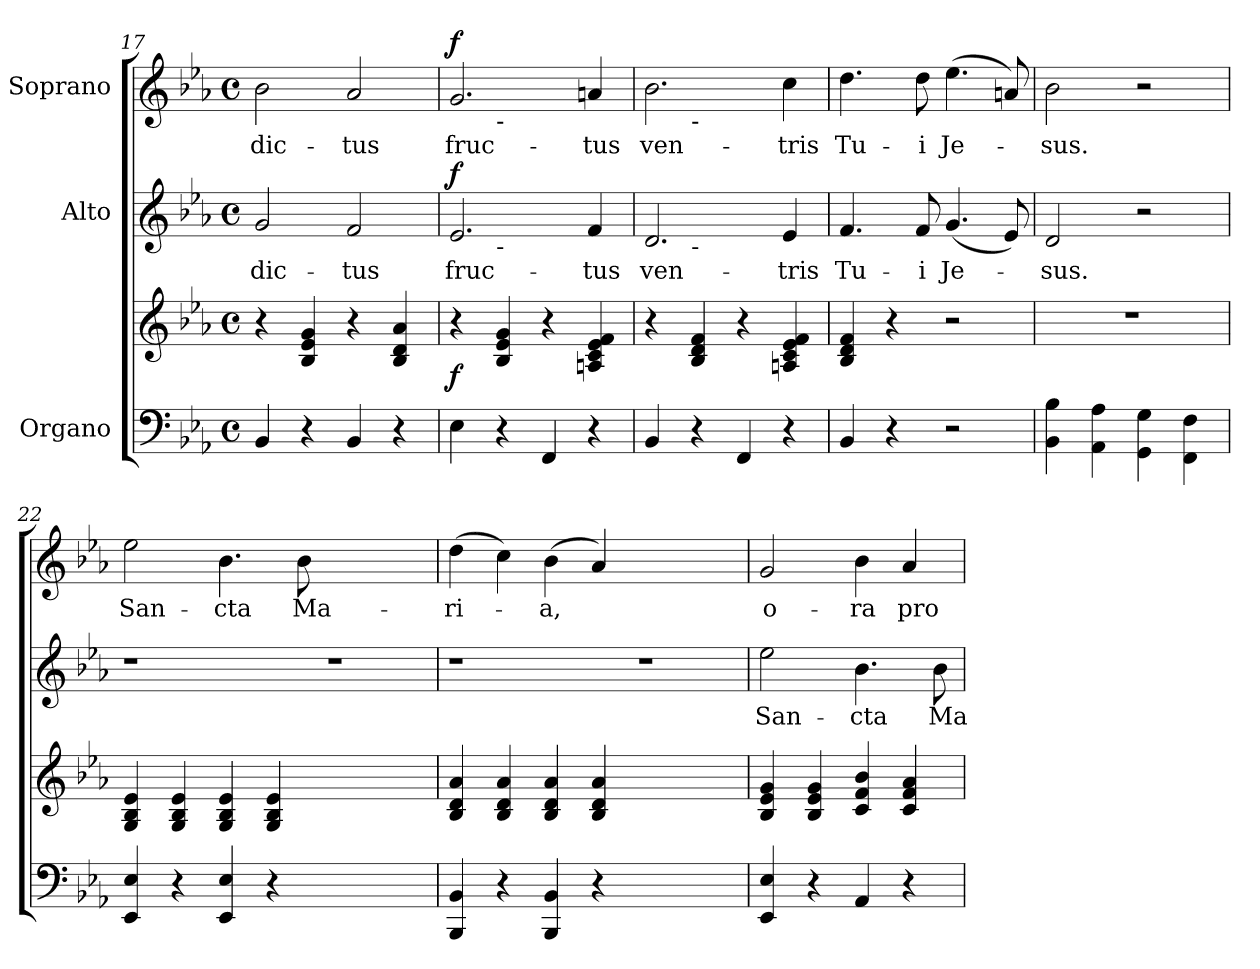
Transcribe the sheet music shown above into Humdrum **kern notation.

**kern	**kern	**dynam	**kern	**text	**dynam	**kern	**text	**dynam
*part3	*part3	*part3	*part2	*part2	*part2	*part1	*part1	*part1
*staff4	*staff3	*staff3/4	*staff2	*staff2	*staff2	*staff1	*staff1	*staff1
*I"Organo	*	*	*I"Alto	*	*	*I"Soprano	*	*
*clefF4	*clefG2	*	*clefG2	*	*	*clefG2	*	*
*k[b-e-a-]	*k[b-e-a-]	*	*k[b-e-a-]	*	*	*k[b-e-a-]	*	*
*E-:	*E-:	*	*E-:	*	*	*E-:	*	*
*M4/4	*M4/4	*	*M4/4	*	*	*M4/4	*	*
*met(c)	*met(c)	*	*met(c)	*	*	*met(c)	*	*
=17	=17	=17	=17	=17	=17	=17	=17	=17
!	!	!	!	!LO:LY:b:color=#000000	!	!	!	!
!	!	!	!	!	!	!	!LO:LY:b:color=#000000	!
4BB-i/	4r	.	2gi/	-dic-	.	2b-i\	-dic-	.
4r	4B-i/ 4e-i 4gi	.	.	.	.	.	.	.
!	!	!	!	!LO:LY:b:color=#000000	!	!	!	!
!	!	!	!	!	!	!	!LO:LY:b:color=#000000	!
4BB-i/	4r	.	2fi/	-tus	.	2a-i/	-tus	.
4r	4B-i/ 4di 4a-i	.	.	.	.	.	.	.
!!LO:PB:g=z
=18	=18	=18	=18	=18	=18	=18	=18	=18
!	!	!	!	!LO:LY:b:color=#000000	!	!	!	!
!	!	!	!	!	!	!	!LO:LY:b:color=#000000	!
*	*	*	*^	*	*	*^	*	*
4E-i\	4r	f	2.e-i/	4ryy	fruc-	f	2.gi/	4ryy	fruc-	f
!	!	!	!	!	!	!	!	!LO:TX:b:t=-	!	!
!	!	!	!	!LO:TX:b:t=-	!	!	!	!	!	!
4r	4B-i/ 4e-i 4gi	.	.	2.ryy	.	.	.	2.ryy	.	.
4FFi/	4r	.	.	.	.	.	.	.	.	.
!	!	!	!	!	!LO:LY:b:color=#000000	!	!	!	!	!
!	!	!	!	!	!	!	!	!	!LO:LY:b:color=#000000	!
4r	4Ani/ 4ci 4e-i 4fi	.	4fi/	.	-tus	.	4ani/	.	-tus	.
=19	=19	=19	=19	=19	=19	=19	=19	=19	=19	=19
!	!	!	!	!	!LO:LY:b:color=#000000	!	!	!	!	!
!	!	!	!	!	!	!	!	!	!LO:LY:b:color=#000000	!
4BB-i/	4r	.	2.di/	4ryy	ven-	.	2.b-i\	4ryy	ven-	.
!	!	!	!	!	!	!	!	!LO:TX:b:t=-	!	!
!	!	!	!	!LO:TX:b:t=-	!	!	!	!	!	!
4r	4B-i/ 4di 4fi	.	.	2.ryy	.	.	.	2.ryy	.	.
4FFi/	4r	.	.	.	.	.	.	.	.	.
!	!	!	!	!	!LO:LY:b:color=#000000	!	!	!	!	!
!	!	!	!	!	!	!	!	!	!LO:LY:b:color=#000000	!
4r	4Ani/ 4ci 4e-i 4fi	.	4e-i/	.	-tris	.	4cci\	.	-tris	.
*	*	*	*v	*v	*	*	*	*	*	*
*	*	*	*	*	*	*v	*v	*	*
=20	=20	=20	=20	=20	=20	=20	=20	=20
*	*	*	*^	*	*	*^	*	*
!	!	!	!	!	!LO:LY:b:color=#000000	!	!	!	!	!
*	*	*	*v	*v	*	*	*	*	*	*
*	*	*	*	*	*	*v	*v	*	*
*	*	*	*^	*	*	*^	*	*
!	!	!	!	!	!	!	!	!	!LO:LY:b:color=#000000	!
*	*	*	*v	*v	*	*	*	*	*	*
*	*	*	*	*	*	*v	*v	*	*
4BB-i/	4B-i/ 4di 4fi	.	4.fi/	Tu-	.	4.ddi\	Tu-	.
4r	4r	.	.	.	.	.	.	.
!	!	!	!	!LO:LY:b:color=#000000	!	!	!	!
!	!	!	!	!	!	!	!LO:LY:b:color=#000000	!
.	.	.	8fi/	-i	.	8ddi\	-i	.
!	!	!	!	!LO:LY:b:color=#000000	!	!	!	!
!	!	!	!	!	!	!	!LO:LY:b:color=#000000	!
2r	2r	.	(4.gi/	Je-	.	(4.ee-i\	Je-	.
.	.	.	8e-i/)	.	.	8ani/)	.	.
=21	=21	=21	=21	=21	=21	=21	=21	=21
!	!	!	!	!LO:LY:b:color=#000000	!	!	!	!
!	!	!	!	!	!	!	!LO:LY:b:color=#000000	!
4BB-i\ 4B-i	1r	.	2di/	-sus.	.	2b-i\	-sus.	.
4AA-i\ 4A-i	.	.	.	.	.	.	.	.
4GGi\ 4Gi	.	.	2r	.	.	2r	.	.
4FFi\ 4Fi	.	.	.	.	.	.	.	.
=22	=22	=22	=22	=22	=22	=22	=22	=22
!	!	!	!	!	!	!	!LO:LY:b:color=#000000	!
4EE-i/ 4E-i	4Gi/ 4B-i 4e-i	.	1r	.	.	2ee-i\	San-	.
4r	4Gi/ 4B-i 4e-i	.	.	.	.	.	.	.
!	!	!	!	!	!	!	!LO:LY:b:color=#000000	!
4EE-i/ 4E-i	4Gi/ 4B-i 4e-i	.	.	.	.	4.b-i\	-cta	.
4r	4Gi/ 4B-i 4e-i	.	.	.	.	.	.	.
!	!	!	!	!	!	!	!LO:LY:b:color=#000000	!
.	.	.	.	.	.	8b-i\	Ma-	.
1ryy	1ryy	.	1r	.	.	1ryy	.	.
=23	=23	=23	=23	=23	=23	=23	=23	=23
!	!	!	!	!	!	!	!LO:LY:b:color=#000000	!
4BBB-i/ 4BB-i	4B-i/ 4di 4a-i	.	1r	.	.	(4ddi\	-ri-	.
4r	4B-i/ 4di 4a-i	.	.	.	.	4cci\)	.	.
!	!	!	!	!	!	!	!LO:LY:b:color=#000000	!
4BBB-i/ 4BB-i	4B-i/ 4di 4a-i	.	.	.	.	(4b-i\	-a,	.
4r	4B-i/ 4di 4a-i	.	.	.	.	4a-i/)	.	.
1ryy	1ryy	.	1r	.	.	1ryy	.	.
!!LO:LB:g=z
=24	=24	=24	=24	=24	=24	=24	=24	=24
!	!	!	!	!LO:LY:b:color=#000000	!	!	!	!
!	!	!	!	!	!	!	!LO:LY:b:color=#000000	!
4EE-i/ 4E-i	4B-i/ 4e-i 4gi	.	2ee-i\	San-	.	2gi/	o-	.
4r	4B-i/ 4e-i 4gi	.	.	.	.	.	.	.
!	!	!	!	!LO:LY:b:color=#000000	!	!	!	!
!	!	!	!	!	!	!	!LO:LY:b:color=#000000	!
4AA-i/	4ci/ 4fi 4b-i	.	4.b-i\	-cta	.	4b-i\	-ra	.
!	!	!	!	!	!	!	!LO:LY:b:color=#000000	!
4r	4ci/ 4fi 4a-i	.	.	.	.	4a-i/	pro	.
!	!	!	!	!LO:LY:b:color=#000000	!	!	!	!
.	.	.	8b-i\	Ma-	.	.	.	.
=	=	=	=	=	=	=	=	=
*-	*-	*-	*-	*-	*-	*-	*-	*-
